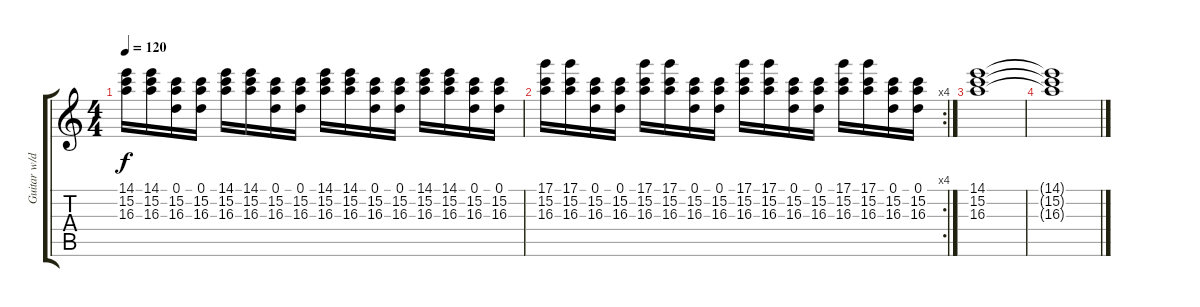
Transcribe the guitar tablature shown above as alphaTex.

\track ("Guitar w/delay" "Guitar w/d") {instrument electricguitarclean}
\staff {score tabs}
\tuning (D4 A3 F3 D3 A2 D2) {hide}
\ts (4 4)
\tempo 120
\clef g2
\ks c
(14.1 15.2 16.3).16{dy f} (14.1 15.2 16.3).16 (0.1 15.2 16.3).16 (0.1 15.2 16.3).16 (14.1 15.2 16.3).16 (14.1 15.2 16.3).16 (0.1 15.2 16.3).16 (0.1 15.2 16.3).16 (14.1 15.2 16.3).16 (14.1 15.2 16.3).16 (0.1 15.2 16.3).16 (0.1 15.2 16.3).16 (14.1 15.2 16.3).16 (14.1 15.2 16.3).16 (0.1 15.2 16.3).16 (0.1 15.2 16.3).16 |
\rc 4
(17.1 15.2 16.3).16 (17.1 15.2 16.3).16 (0.1 15.2 16.3).16 (0.1 15.2 16.3).16 (17.1 15.2 16.3).16 (17.1 15.2 16.3).16 (0.1 15.2 16.3).16 (0.1 15.2 16.3).16 (17.1 15.2 16.3).16 (17.1 15.2 16.3).16 (0.1 15.2 16.3).16 (0.1 15.2 16.3).16 (17.1 15.2 16.3).16 (17.1 15.2 16.3).16 (0.1 15.2 16.3).16 (0.1 15.2 16.3).16 |
(14.1 15.2 16.3).1 |
(14.1{t} 15.2{t} 16.3{t}).1
